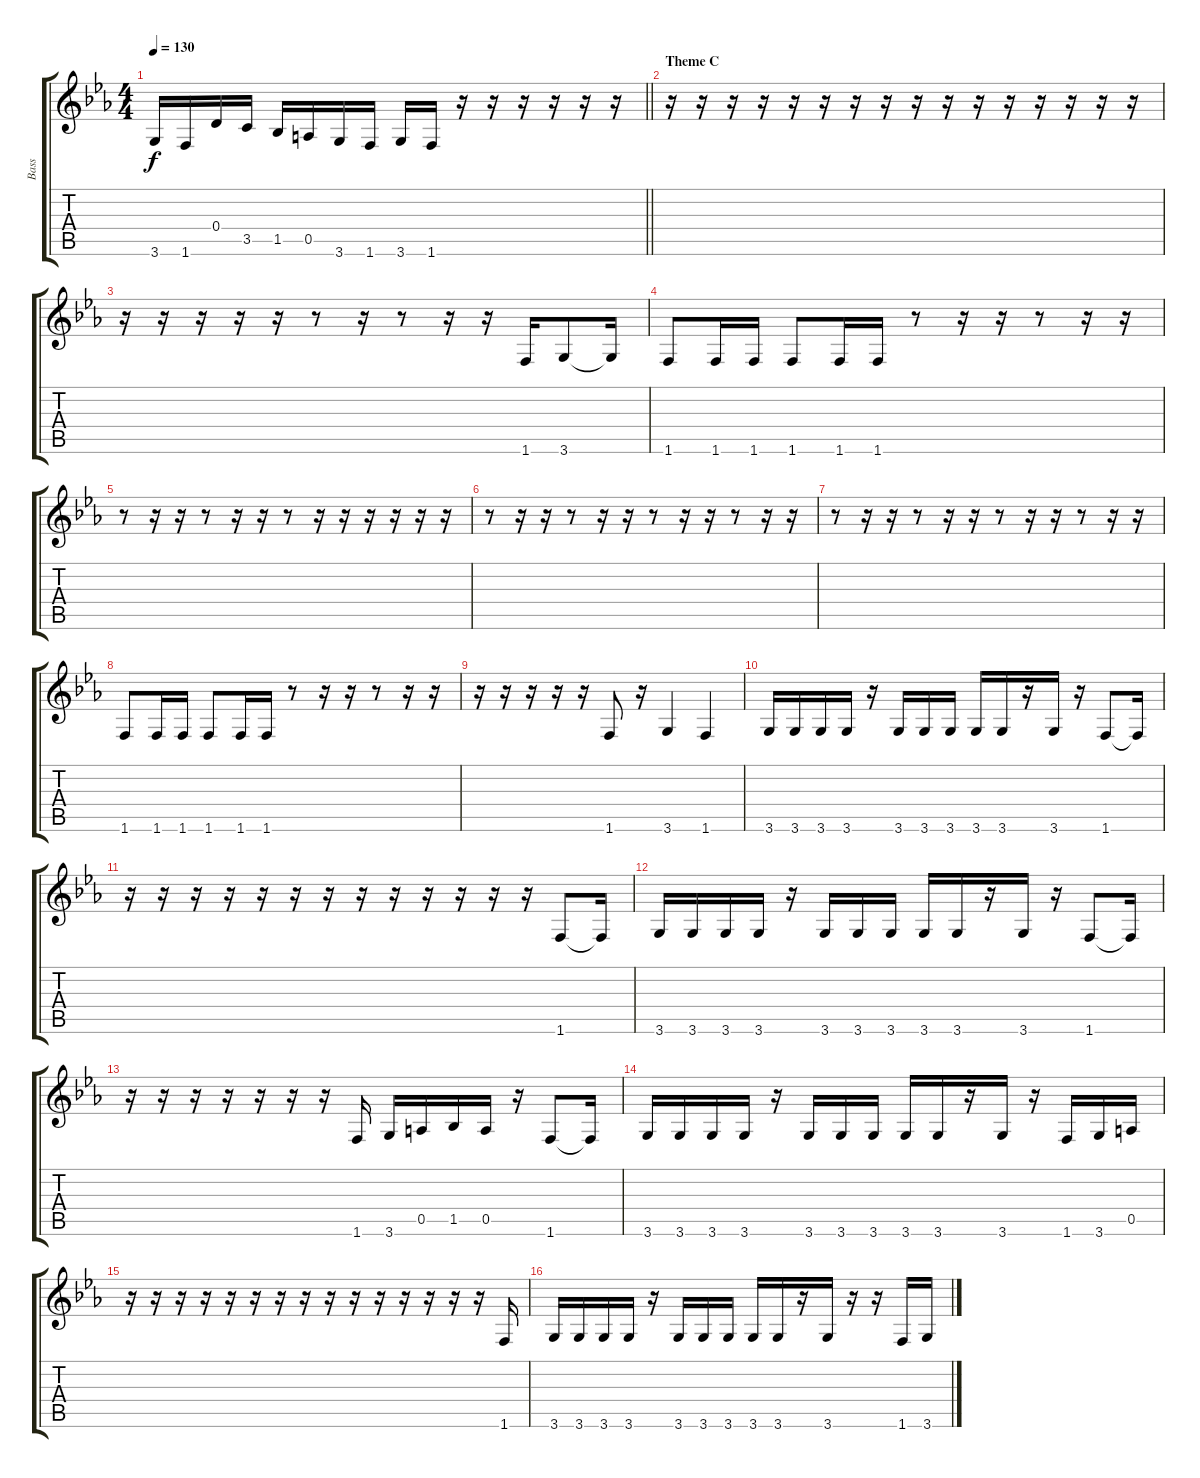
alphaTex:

\track ("Bass" "Bass") {instrument electricbasspick}
\staff {score tabs}
\tuning (E4 B3 G3 D3 A2 E2) {hide}
\ts (4 4)
\tempo 130
\clef g2
\barLineRight lightlight
\ks eb
3.6.16{dy f} 1.6.16 0.4.16 3.5.16 1.5.16 0.5.16 3.6.16 1.6.16 3.6.16 1.6.16 r.16 r.16 r.16 r.16 r.16 r.16 |
\section ("" "Theme C")
r.16 r.16 r.16 r.16 r.16 r.16 r.16 r.16 r.16 r.16 r.16 r.16 r.16 r.16 r.16 r.16 |
r.16 r.16 r.16 r.16 r.16 r.8 r.16 r.8 r.16 r.16 1.6.16 3.6.8 3.6{t}.16 |
1.6.8 1.6.16 1.6.16 1.6.8 1.6.16 1.6.16 r.8 r.16 r.16 r.8 r.16 r.16 |
r.8 r.16 r.16 r.8 r.16 r.16 r.8 r.16 r.16 r.16 r.16 r.16 r.16 |
r.8 r.16 r.16 r.8 r.16 r.16 r.8 r.16 r.16 r.8 r.16 r.16 |
r.8 r.16 r.16 r.8 r.16 r.16 r.8 r.16 r.16 r.8 r.16 r.16 |
1.6.8 1.6.16 1.6.16 1.6.8 1.6.16 1.6.16 r.8 r.16 r.16 r.8 r.16 r.16 |
r.16 r.16 r.16 r.16 r.16 1.6.8 r.16 3.6.4 1.6.4 |
3.6.16 3.6.16 3.6.16 3.6.16 r.16 3.6.16 3.6.16 3.6.16 3.6.16 3.6.16 r.16 3.6.16 r.16 1.6.8 1.6{t}.16 |
r.16 r.16 r.16 r.16 r.16 r.16 r.16 r.16 r.16 r.16 r.16 r.16 r.16 1.6.8 1.6{t}.16 |
3.6.16 3.6.16 3.6.16 3.6.16 r.16 3.6.16 3.6.16 3.6.16 3.6.16 3.6.16 r.16 3.6.16 r.16 1.6.8 1.6{t}.16 |
r.16 r.16 r.16 r.16 r.16 r.16 r.16 1.6.16 3.6.16 0.5.16 1.5.16 0.5.16 r.16 1.6.8 1.6{t}.16 |
3.6.16 3.6.16 3.6.16 3.6.16 r.16 3.6.16 3.6.16 3.6.16 3.6.16 3.6.16 r.16 3.6.16 r.16 1.6.16 3.6.16 0.5.16 |
r.16 r.16 r.16 r.16 r.16 r.16 r.16 r.16 r.16 r.16 r.16 r.16 r.16 r.16 r.16 1.6.16 |
3.6.16 3.6.16 3.6.16 3.6.16 r.16 3.6.16 3.6.16 3.6.16 3.6.16 3.6.16 r.16 3.6.16 r.16 r.16 1.6.16 3.6.16
